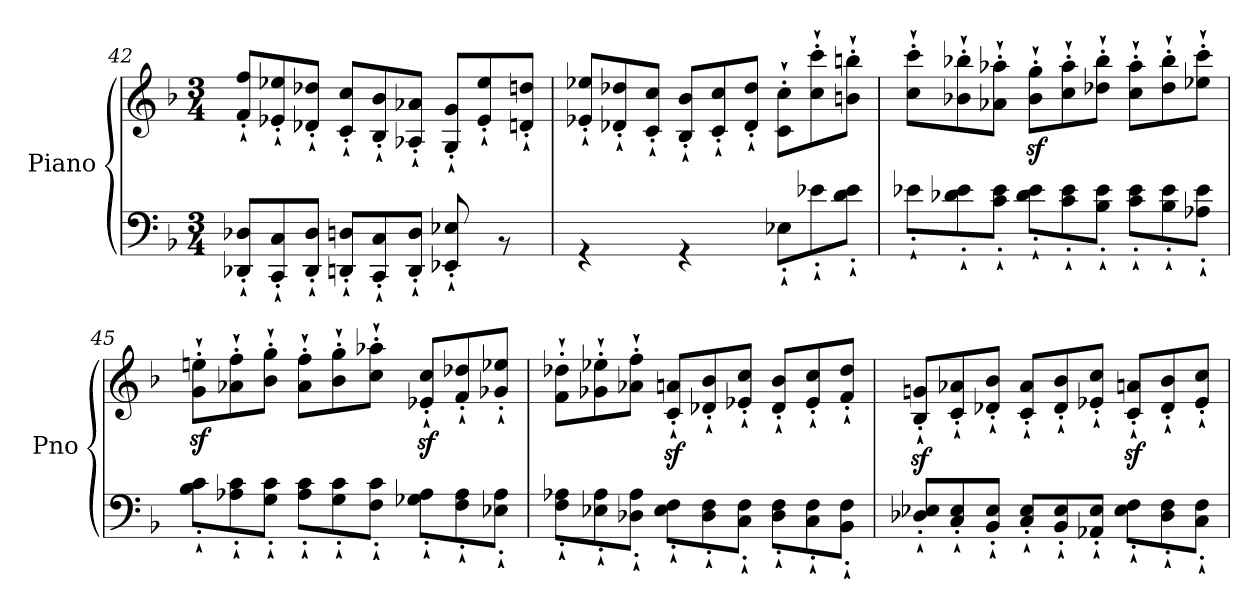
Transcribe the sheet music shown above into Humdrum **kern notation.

**kern	**kern
*part1	*part1
*staff2	*staff1
*I"Piano	*
*I'Pno	*
*clefF4	*clefG2
*k[b-]	*k[b-]
*M3/4	*M3/4
=42	=42
*^	*
*	*Xtuplet	*Xtuplet
2.ryy	12DD-X/'` 12D-X/'`L	12f/'` 12ff/'`L
.	12CC/'` 12C/'`	12e-X/'` 12ee-X/'`
.	12DD-/'` 12D-/'`J	12d-X/'` 12dd-X/'`J
.	12DDn/'` 12Dn/'`L	12c/'` 12cc/'`L
.	12CC/'` 12C/'`	12B-/'` 12b-/'`
.	12DD/'` 12D/'`J	12A-X/'` 12a-X/'`J
.	8EE-X/'` 8E-X/'`	12G/'` 12g/'`L
.	.	12e-/'` 12ee-/'`
.	8r	.
.	.	12dn/'` 12ddn/'`J
!!LO:PB:g=z
=43	=43	=43
2.ryy	4r	12e-X/'` 12ee-X/'`L
.	.	12d-X/'` 12dd-X/'`
.	.	12c/'` 12cc/'`J
.	4r	12B-/'` 12b-/'`L
.	.	12c/'` 12cc/'`
.	.	12d-/'` 12dd-/'`J
.	12E-X'`\L	12c\'` 12cc\'`L
.	12e-X'`\	12cc\'` 12ccc\'`
.	12d\'` 12e-\'`J	12bn\'` 12bbn\'`J
=44	=44	=44
2.ryy	12e-X'`\L	12cc\'` 12ccc\'`L
.	12d-X\'` 12e-\'`	12b-X\'` 12bb-X\'`
.	12c\'` 12e-\'`J	12a-X\'` 12aa-X\'`J
.	12d-\'` 12e-\'`L	12b-\z<'` 12gg\z<'`L
.	12c\'` 12e-\'`	12cc\'` 12aa-\'`
.	12B-\'` 12e-\'`J	12dd-X\'` 12bb-\'`J
.	12c\'` 12e-\'`L	12cc\'` 12aa-\'`L
.	12B-\'` 12e-\'`	12dd-\'` 12bb-\'`
.	12A-X\'` 12e-\'`J	12ee-X\'` 12ccc\'`J
=45	=45	=45
2.ryy	12B-\'` 12c\'`L	12g\z<'` 12een\z<'`L
.	12A-X\'` 12c\'`	12a-X\'` 12ff\'`
.	12G\'` 12c\'`J	12b-\'` 12gg\'`J
.	12A-\'` 12c\'`L	12a-\'` 12ff\'`L
.	12G\'` 12c\'`	12b-\'` 12gg\'`
.	12F\'` 12c\'`J	12cc\'` 12aa-X\'`J
.	12G-X\'` 12A-\'`L	12e-X/z<'` 12cc/z<'`L
.	12F\'` 12A-\'`	12f/'` 12dd-X/'`
.	12E-X\'` 12A-\'`J	12g-X/'` 12ee-X/'`J
!!LO:LB:g=z
=46	=46	=46
2.ryy	12F\'` 12A-X\'`L	12f\'` 12dd-X\'`L
.	12E-X\'` 12A-\'`	12g-X\'` 12ee-X\'`
.	12D-X\'` 12A-\'`J	12a-X\'` 12ff\'`J
.	12E-\'` 12F\'`L	12c/z<'` 12an/z<'`L
.	12D-\'` 12F\'`	12d-X/'` 12b-/'`
.	12C\'` 12F\'`J	12e-X/'` 12cc/'`J
.	12D-\'` 12F\'`L	12d-/'` 12b-/'`L
.	12C\'` 12F\'`	12e-/'` 12cc/'`
.	12BB-\'` 12F\'`J	12f/'` 12dd-/'`J
=47	=47	=47
2.ryy	12D-X/'` 12E-X/'`L	12B-/z<'` 12gn/z<'`L
.	12C/'` 12E-/'`	12c/'` 12a-X/'`
.	12BB-/'` 12E-/'`J	12d-X/'` 12b-/'`J
.	12C/'` 12E-/'`L	12c/'` 12a-/'`L
.	12BB-/'` 12E-/'`	12d-/'` 12b-/'`
.	12AA-X/'` 12E-/'`J	12e-X/'` 12cc/'`J
.	12E-\'` 12F\'`L	12c/z<'` 12an/z<'`L
.	12D-\'` 12F\'`	12d-/'` 12b-/'`
.	12C\'` 12F\'`J	12e-/'` 12cc/'`J
*v	*v	*
=	=
*-	*-
